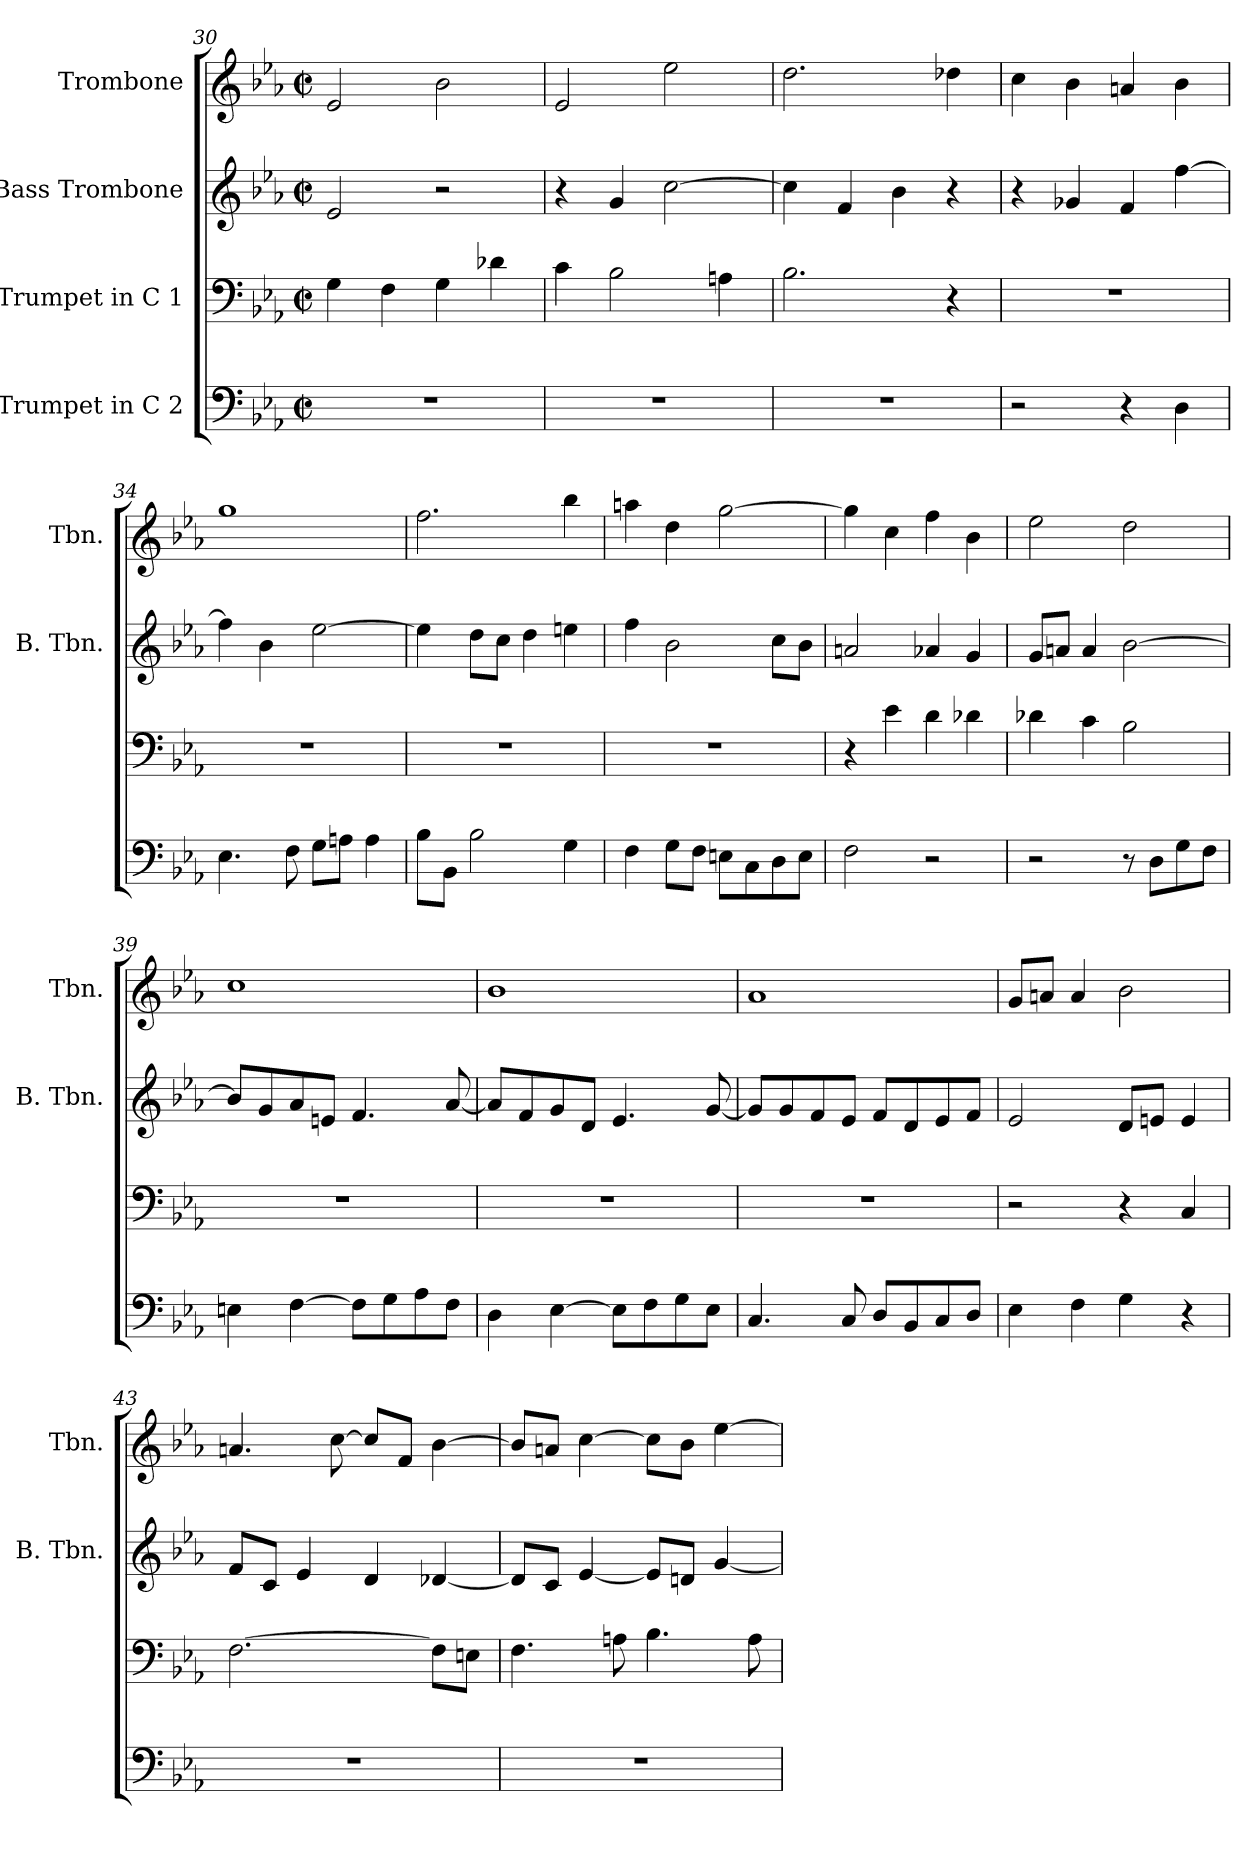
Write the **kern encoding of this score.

**kern	**kern	**kern	**kern
*part4	*part3	*part2	*part1
*staff4	*staff3	*staff2	*staff1
*I"Trumpet in C 2	*I"Trumpet in C 1	*I"Bass Trombone	*I"Trombone
*	*	*I'B. Tbn.	*I'Tbn.
*clefF4	*clefF4	*clefG2	*clefG2
*k[b-e-a-]	*k[b-e-a-]	*k[b-e-a-]	*k[b-e-a-]
*E-:	*E-:	*E-:	*E-:
*M2/2	*M2/2	*M2/2	*M2/2
*met(c|)	*met(c|)	*met(c|)	*met(c|)
=30	=30	=30	=30
1r	4G\	2e-/	2e-/
.	4F\	.	.
.	4G\	2r	2b-\
.	4d-\	.	.
=31	=31	=31	=31
1r	4c\	4r	2e-/
.	2B-\	4g/	.
.	.	[2cc\	2ee-\
.	4An\	.	.
!!LO:PB:g=z
=32	=32	=32	=32
1r	2.B-\	4cc\]	2.dd\
.	.	4f/	.
.	.	4b-\	.
.	4r	4r	4dd-\
=33	=33	=33	=33
2r	1r	4r	4cc\
.	.	4g-/	4b-\
4r	.	4f/	4an/
4D\	.	[4ff\	4b-\
=34	=34	=34	=34
4.E-\	1r	4ff\]	1gg
.	.	4b-\	.
8F\	.	.	.
8G\L	.	[2ee-\	.
8An\J	.	.	.
4A\	.	.	.
=35	=35	=35	=35
8B-\L	1r	4ee-\]	2.ff\
8BB-\J	.	.	.
2B-\	.	8dd\L	.
.	.	8cc\J	.
.	.	4dd\	.
4G\	.	4een\	4bb-\
=36	=36	=36	=36
4F\	1r	4ff\	4aan\
8G\L	.	2b-\	4dd\
8F\J	.	.	.
8En\L	.	.	[2gg\
8C\	.	.	.
8D\	.	8cc\L	.
8E\J	.	8b-\J	.
!!LO:LB:g=z
=37	=37	=37	=37
2F\	4r	2an/	4gg\]
.	4e-\	.	4cc\
2r	4d\	4a-/	4ff\
.	4d-\	4g/	4b-\
=38	=38	=38	=38
2r	4d-\	8g/L	2ee-\
.	.	8an/J	.
.	4c\	4a/	.
8r	2B-\	[2b-\	2dd\
8D\L	.	.	.
8G\	.	.	.
8F\J	.	.	.
=39	=39	=39	=39
4En\	1r	8b-/L]	1cc
.	.	8g/	.
[4F\	.	8a-/	.
.	.	8en/J	.
8F\L]	.	4.f/	.
8G\	.	.	.
8A-\	.	.	.
8F\J	.	[8a-/	.
=40	=40	=40	=40
4D\	1r	8a-/L]	1b-
.	.	8f/	.
[4E-\	.	8g/	.
.	.	8d/J	.
8E-\L]	.	4.e-/	.
8F\	.	.	.
8G\	.	.	.
8E-\J	.	[8g/	.
!!LO:LB:g=z
=41	=41	=41	=41
4.C/	1r	8g/L]	1a-
.	.	8g/	.
.	.	8f/	.
8C/	.	8e-/J	.
8D/L	.	8f/L	.
8BB-/	.	8d/	.
8C/	.	8e-/	.
8D/J	.	8f/J	.
=42	=42	=42	=42
4E-\	2r	2e-/	8g/L
.	.	.	8an/J
4F\	.	.	4a/
4G\	4r	8d/L	2b-\
.	.	8en/J	.
4r	4C/	4e/	.
=43	=43	=43	=43
1r	[2.F\	8f/L	4.an/
.	.	8c/J	.
.	.	4e-/	.
.	.	.	[8cc\
.	.	4d/	8cc/L]
.	.	.	8f/J
.	8F\L]	[4d-/	[4b-\
.	8En\J	.	.
=44	=44	=44	=44
1r	4.F\	8d-/L]	8b-/L]
.	.	8c/J	8an/J
.	.	[4e-/	[4cc\
.	8An\	.	.
.	4.B-\	8e-/L]	8cc\L]
.	.	8dn/J	8b-\J
.	.	[4g/	[4ee-\
.	8A\	.	.
=	=	=	=
*-	*-	*-	*-
